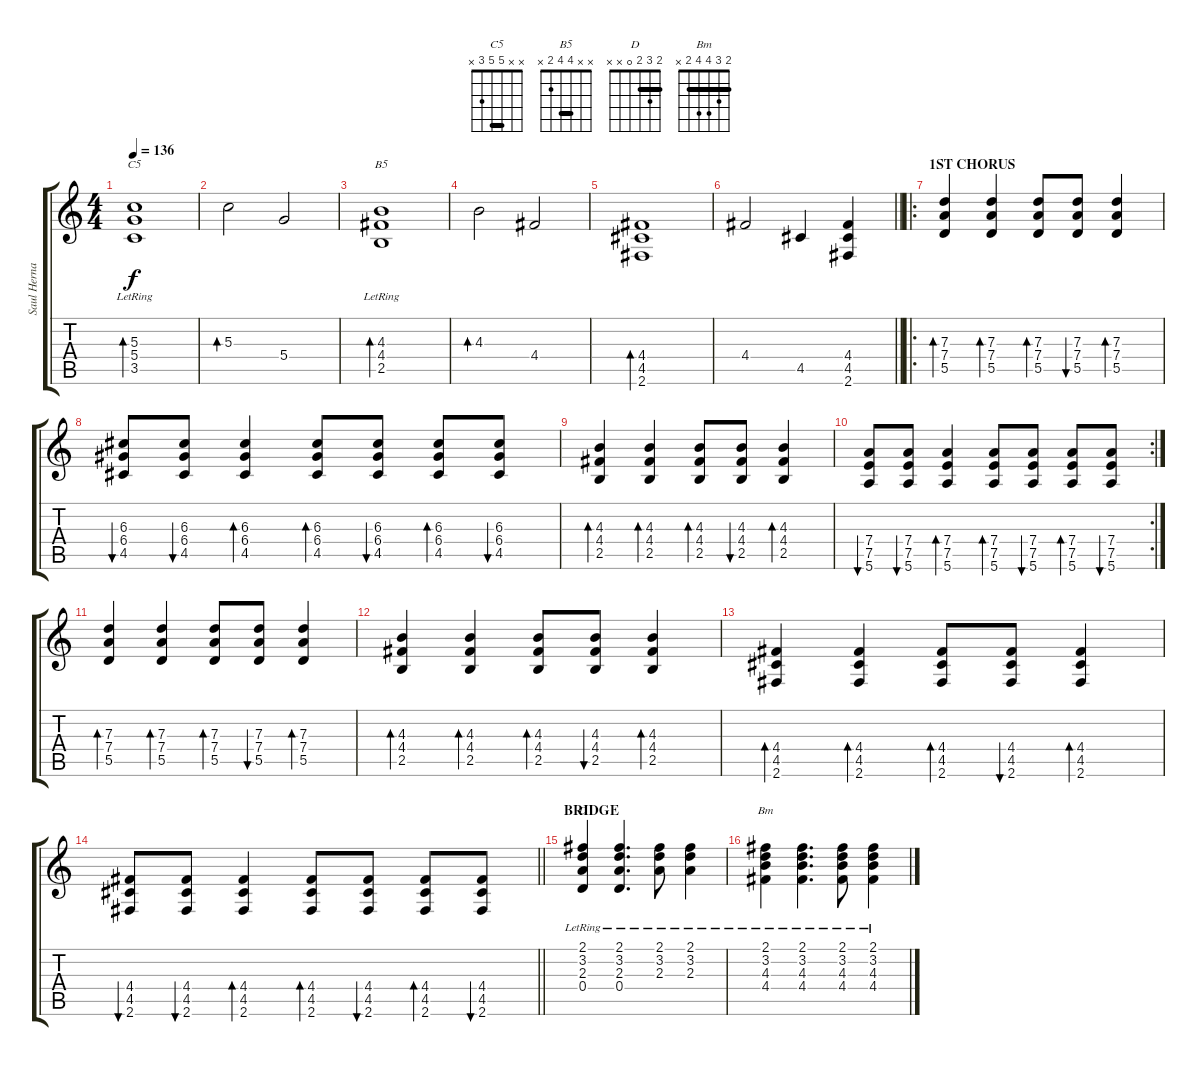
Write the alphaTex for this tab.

\track ("Saul Hernandez" "Saul Herna") {instrument distortionguitar}
\staff {score tabs}
\tuning (E4 B3 G3 D3 A2 E2) {hide}
\chord ("C5" x x 5 5 3 x) {barre 5}
\chord ("B5" x x 4 4 2 x) {barre 4}
\chord ("D" 2 3 2 0 x x) {barre 2}
\chord ("Bm" 2 3 4 4 2 x) {barre 2}
\ts (4 4)
\tempo 136
\clef g2
\ks c
(5.3 5.4 3.5{lr}).1{bd 480 ch "C5" dy f} |
5.3.2{bd 480} 5.4.2 |
(4.3 4.4 2.5{lr}).1{bd 480 ch "B5"} |
4.3.2{bd 480} 4.4.2 |
(4.4 4.5 2.6).1{bd 480} |
\barLineRight lightlight
4.4.2 4.5.4 (4.4 4.5 2.6).4 |
\ro
\section ("" "1ST CHORUS")
(7.3 7.4 5.5).4{bd 120} (7.3 7.4 5.5).4{bd 120} (7.3 7.4 5.5).8{bd 120} (7.3 7.4 5.5).8{bu 120} (7.3 7.4 5.5).4{bd 120} |
(6.3 6.4 4.5).8{bu 120} (6.3 6.4 4.5).8{bu 120} (6.3 6.4 4.5).4{bd 120} (6.3 6.4 4.5).8{bd 120} (6.3 6.4 4.5).8{bu 120} (6.3 6.4 4.5).8{bd 120} (6.3 6.4 4.5).8{bu 120} |
(4.3 4.4 2.5).4{bd 120} (4.3 4.4 2.5).4{bd 120} (4.3 4.4 2.5).8{bd 120} (4.3 4.4 2.5).8{bu 120} (4.3 4.4 2.5).4{bd 120} |
\rc 2
(7.4 7.5 5.6).8{bu 120} (7.4 7.5 5.6).8{bu 120} (7.4 7.5 5.6).4{bd 120} (7.4 7.5 5.6).8{bd 120} (7.4 7.5 5.6).8{bu 120} (7.4 7.5 5.6).8{bd 120} (7.4 7.5 5.6).8{bu 120} |
(7.3 7.4 5.5).4{bd 120} (7.3 7.4 5.5).4{bd 120} (7.3 7.4 5.5).8{bd 120} (7.3 7.4 5.5).8{bu 120} (7.3 7.4 5.5).4{bd 120} |
(4.3 4.4 2.5).4{bd 120} (4.3 4.4 2.5).4{bd 120} (4.3 4.4 2.5).8{bd 120} (4.3 4.4 2.5).8{bu 120} (4.3 4.4 2.5).4{bd 120} |
(4.4 4.5 2.6).4{bd 120} (4.4 4.5 2.6).4{bd 120} (4.4 4.5 2.6).8{bd 120} (4.4 4.5 2.6).8{bu 120} (4.4 4.5 2.6).4{bd 120} |
\barLineRight lightlight
(4.4 4.5 2.6).8{bu 120} (4.4 4.5 2.6).8{bu 120} (4.4 4.5 2.6).4{bd 120} (4.4 4.5 2.6).8{bd 120} (4.4 4.5 2.6).8{bu 120} (4.4 4.5 2.6).8{bd 120} (4.4 4.5 2.6).8{bu 120} |
\section ("" "BRIDGE")
(2.1{lr} 3.2{lr} 2.3{lr} 0.4{lr}).4{ch "D"} (2.1{lr} 3.2{lr} 2.3{lr} 0.4{lr}).4{d} (2.1{lr} 3.2{lr} 2.3{lr}).8 (2.1{lr} 3.2{lr} 2.3{lr}).4 |
(2.1{lr} 3.2{lr} 4.3{lr} 4.4{lr}).4{ch "Bm"} (2.1{lr} 3.2{lr} 4.3{lr} 4.4{lr}).4{d} (2.1{lr} 3.2{lr} 4.3{lr} 4.4{lr}).8 (2.1{lr} 3.2{lr} 4.3{lr} 4.4{lr}).4
